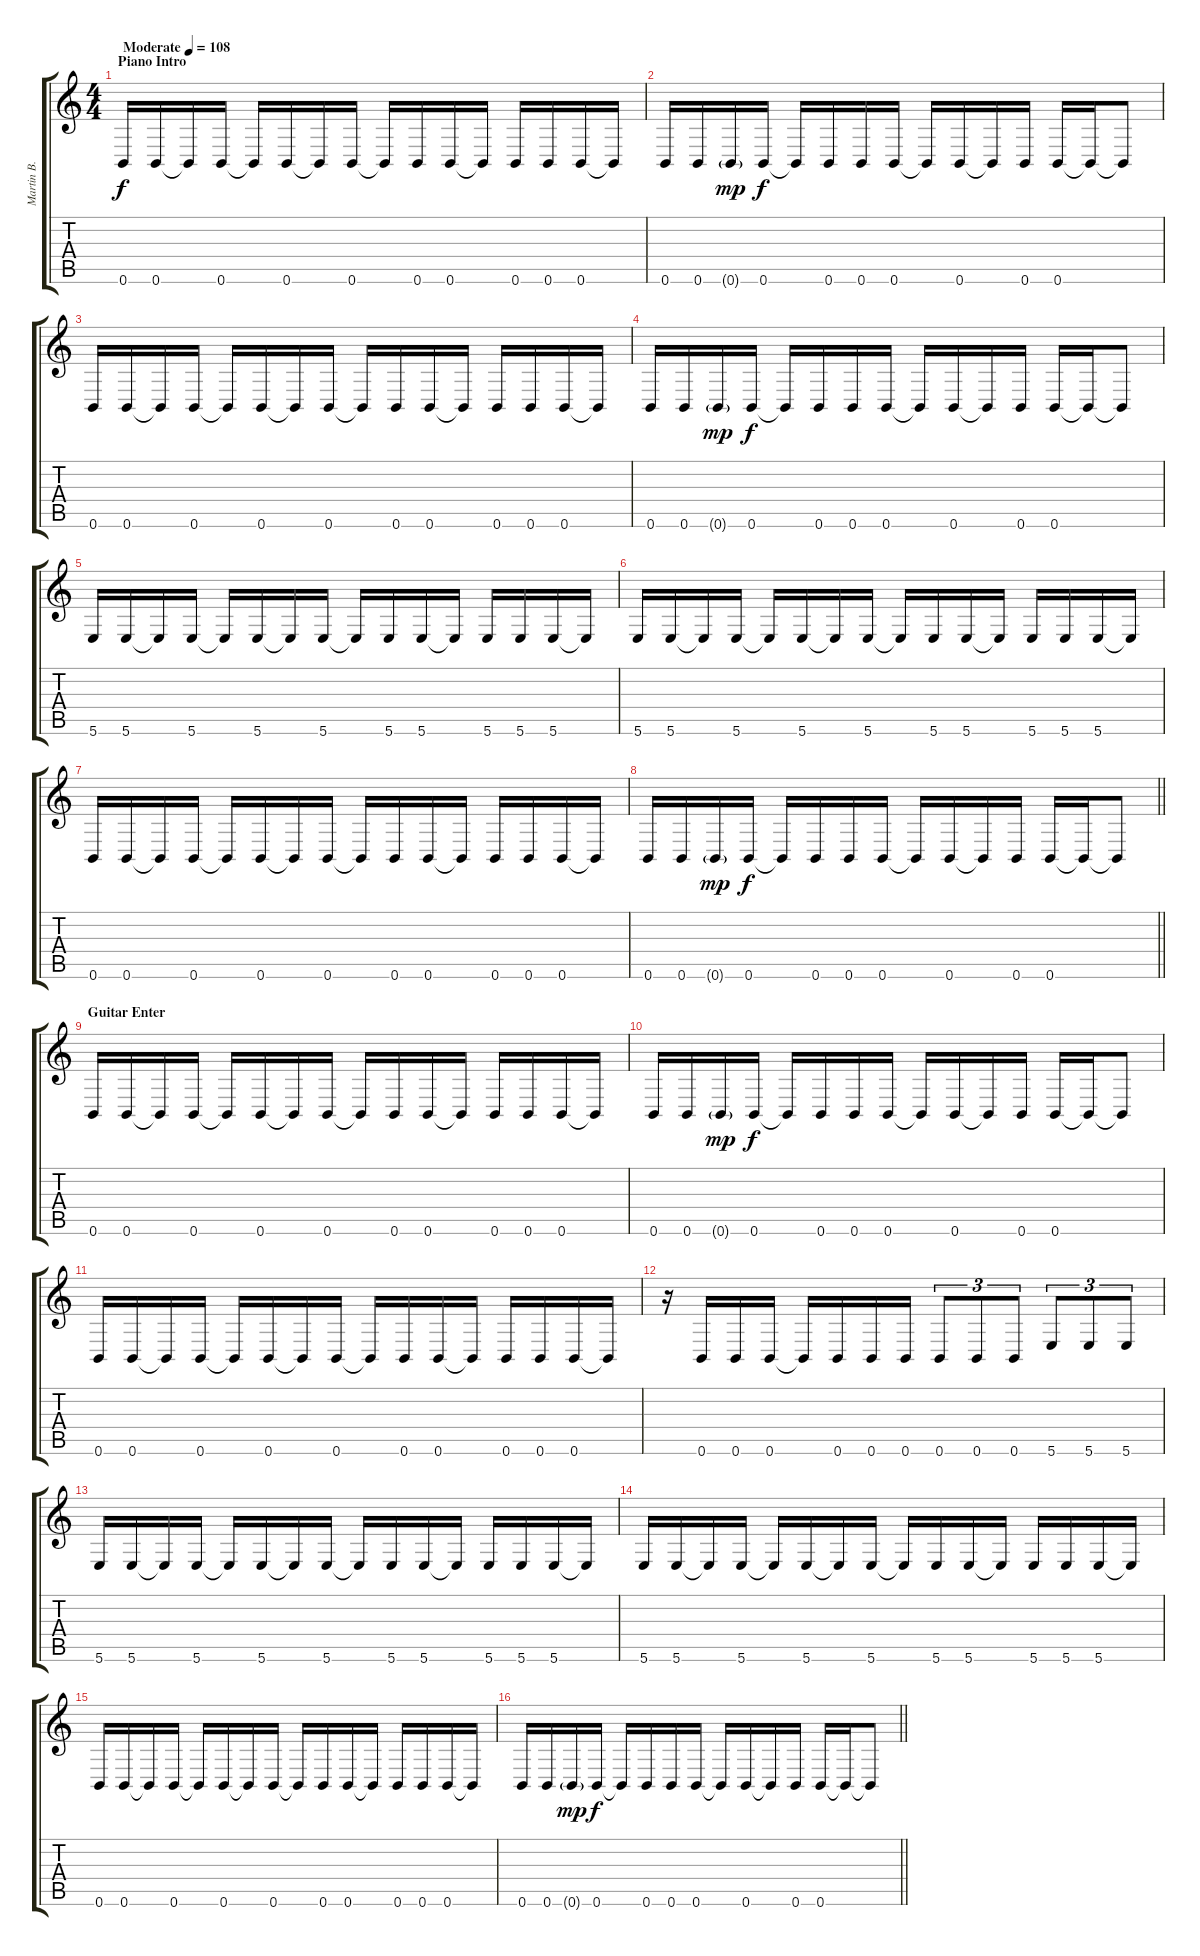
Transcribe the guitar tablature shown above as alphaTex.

\track ("Martin B. Synth Bass" "Martin B. ") {instrument synthbass1}
\staff {score tabs}
\tuning (Db4 Ab3 E3 B2 Gb2 B1) {hide}
\ts (4 4)
\section ("" "Piano Intro")
\tempo (108 "Moderate")
\clef g2
\ks c
0.6.16{dy f instrument synthbass1} 0.6.16 0.6{t}.16 0.6.16 0.6{t}.16 0.6.16 0.6{t}.16 0.6.16 0.6{t}.16 0.6.16 0.6.16 0.6{t}.16 0.6.16 0.6.16 0.6.16 0.6{t}.16 |
0.6.16 0.6.16 0.6{g}.16{dy mp} 0.6.16{dy f} 0.6{t}.16 0.6.16 0.6.16 0.6.16 0.6{t}.16 0.6.16 0.6{t}.16 0.6.16 0.6.16 0.6{t}.16 0.6{t}.8 |
0.6.16 0.6.16 0.6{t}.16 0.6.16 0.6{t}.16 0.6.16 0.6{t}.16 0.6.16 0.6{t}.16 0.6.16 0.6.16 0.6{t}.16 0.6.16 0.6.16 0.6.16 0.6{t}.16 |
0.6.16 0.6.16 0.6{g}.16{dy mp} 0.6.16{dy f} 0.6{t}.16 0.6.16 0.6.16 0.6.16 0.6{t}.16 0.6.16 0.6{t}.16 0.6.16 0.6.16 0.6{t}.16 0.6{t}.8 |
5.6.16 5.6.16 5.6{t}.16 5.6.16 5.6{t}.16 5.6.16 5.6{t}.16 5.6.16 5.6{t}.16 5.6.16 5.6.16 5.6{t}.16 5.6.16 5.6.16 5.6.16 5.6{t}.16 |
5.6.16 5.6.16 5.6{t}.16 5.6.16 5.6{t}.16 5.6.16 5.6{t}.16 5.6.16 5.6{t}.16 5.6.16 5.6.16 5.6{t}.16 5.6.16 5.6.16 5.6.16 5.6{t}.16 |
0.6.16 0.6.16 0.6{t}.16 0.6.16 0.6{t}.16 0.6.16 0.6{t}.16 0.6.16 0.6{t}.16 0.6.16 0.6.16 0.6{t}.16 0.6.16 0.6.16 0.6.16 0.6{t}.16 |
\barLineRight lightlight
0.6.16 0.6.16 0.6{g}.16{dy mp} 0.6.16{dy f} 0.6{t}.16 0.6.16 0.6.16 0.6.16 0.6{t}.16 0.6.16 0.6{t}.16 0.6.16 0.6.16 0.6{t}.16 0.6{t}.8 |
\section ("" "Guitar Enter")
0.6.16 0.6.16 0.6{t}.16 0.6.16 0.6{t}.16 0.6.16 0.6{t}.16 0.6.16 0.6{t}.16 0.6.16 0.6.16 0.6{t}.16 0.6.16 0.6.16 0.6.16 0.6{t}.16 |
0.6.16 0.6.16 0.6{g}.16{dy mp} 0.6.16{dy f} 0.6{t}.16 0.6.16 0.6.16 0.6.16 0.6{t}.16 0.6.16 0.6{t}.16 0.6.16 0.6.16 0.6{t}.16 0.6{t}.8 |
0.6.16 0.6.16 0.6{t}.16 0.6.16 0.6{t}.16 0.6.16 0.6{t}.16 0.6.16 0.6{t}.16 0.6.16 0.6.16 0.6{t}.16 0.6.16 0.6.16 0.6.16 0.6{t}.16 |
r.16 0.6.16 0.6.16 0.6.16 0.6{t}.16 0.6.16 0.6.16 0.6.16 0.6.8{tu (3 2)} 0.6.8{tu (3 2)} 0.6.8{tu (3 2)} 5.6.8{tu (3 2)} 5.6.8{tu (3 2)} 5.6.8{tu (3 2)} |
5.6.16 5.6.16 5.6{t}.16 5.6.16 5.6{t}.16 5.6.16 5.6{t}.16 5.6.16 5.6{t}.16 5.6.16 5.6.16 5.6{t}.16 5.6.16 5.6.16 5.6.16 5.6{t}.16 |
5.6.16 5.6.16 5.6{t}.16 5.6.16 5.6{t}.16 5.6.16 5.6{t}.16 5.6.16 5.6{t}.16 5.6.16 5.6.16 5.6{t}.16 5.6.16 5.6.16 5.6.16 5.6{t}.16 |
0.6.16 0.6.16 0.6{t}.16 0.6.16 0.6{t}.16 0.6.16 0.6{t}.16 0.6.16 0.6{t}.16 0.6.16 0.6.16 0.6{t}.16 0.6.16 0.6.16 0.6.16 0.6{t}.16 |
\barLineRight lightlight
0.6.16 0.6.16 0.6{g}.16{dy mp} 0.6.16{dy f} 0.6{t}.16 0.6.16 0.6.16 0.6.16 0.6{t}.16 0.6.16 0.6{t}.16 0.6.16 0.6.16 0.6{t}.16 0.6{t}.8
